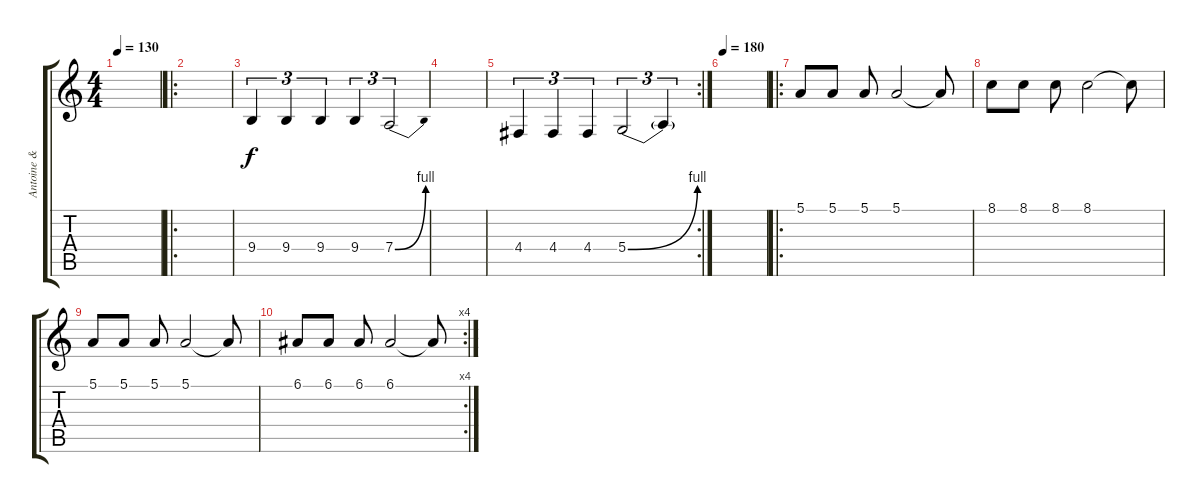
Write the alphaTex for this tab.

\track ("Antoine & Colin" "Antoine & ") {instrument lead2sawtooth}
\staff {score tabs}
\tuning (E4 B3 G3 D3 A2 E2) {hide}
\ts (4 4)
\tempo 130
\clef g2
\ks c
|
\ro
|
9.4.4{tu (3 2)} 9.4.4{tu (3 2)} 9.4.4{tu (3 2)} 9.4.4{tu (3 2)} 7.4{be (bend 0 0 60 4)}.2{tu (3 2)} |
|
\rc 2
4.4.4{tu (3 2)} 4.4.4{tu (3 2)} 4.4.4{tu (3 2)} 5.4{be (bend 0 0 60 4)}.2{tu (3 2)} 5.4{t}.4{tu (3 2)} |
\tempo 180
|
\ro
5.1.8 5.1.8 5.1.8 5.1.2 5.1{t}.8 |
8.1.8 8.1.8 8.1.8 8.1.2 8.1{t}.8 |
5.1.8 5.1.8 5.1.8 5.1.2 5.1{t}.8 |
\rc 4
6.1.8 6.1.8 6.1.8 6.1.2 6.1{t}.8
